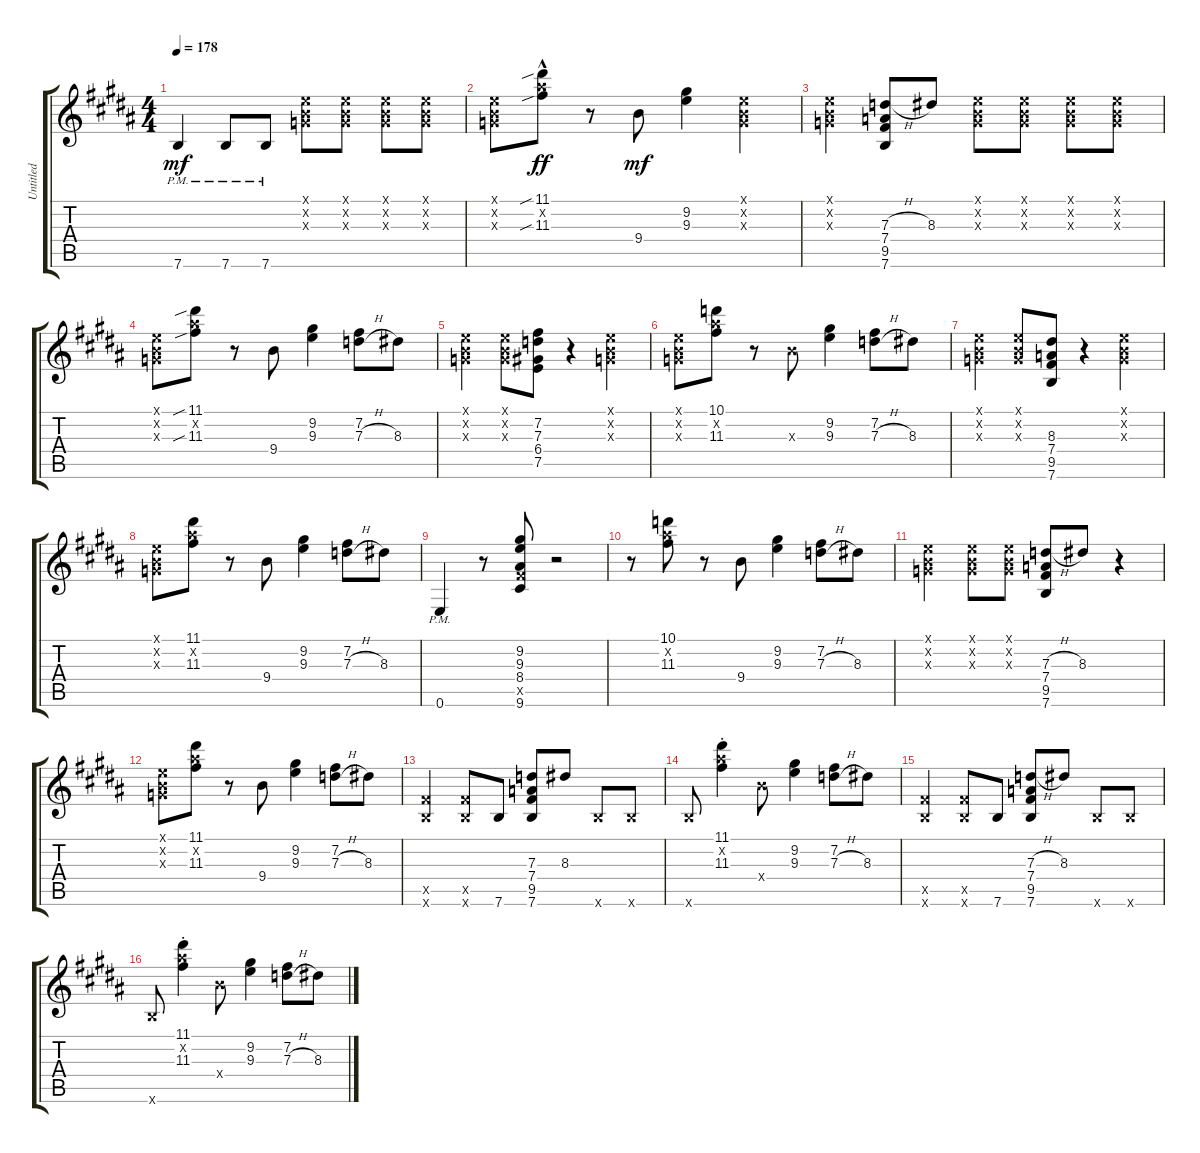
\track ("Untitled" "Untitled") {instrument electricguitarjazz}
\staff {score tabs}
\tuning (E4 B3 G3 D3 A2 E2) {hide}
\ts (4 4)
\tempo 178
\clef g2
\ks g#minor
7.6{pm}.4{dy mf} 7.6{pm}.8 7.6{pm}.8 (0.1{x} 0.2{x} 0.3{x}).8 (0.1{x} 0.2{x} 0.3{x}).8 (0.1{x} 0.2{x} 0.3{x}).8 (0.1{x} 0.2{x} 0.3{x}).8 |
\ks b
(0.1{x} 0.2{x} 0.3{x}).8 (11.1{sib hac} 11.2{hac x} 11.3{sib hac}).8{dy ff} r.8 9.4.8{dy mf} (9.2 9.3).4 (0.1{x} 0.2{x} 0.3{x}).4 |
\ks g#minor
(0.1{x} 0.2{x} 0.3{x}).4 (7.3{h} 7.4 9.5 7.6).8 8.3.8 (0.1{x} 0.2{x} 0.3{x}).8 (0.1{x} 0.2{x} 0.3{x}).8 (0.1{x} 0.2{x} 0.3{x}).8 (0.1{x} 0.2{x} 0.3{x}).8 |
(0.1{x} 0.2{x} 0.3{x}).8 (11.1{sib} 11.2{x} 11.3{sib}).8 r.8 9.4.8 (9.2 9.3).4 (7.2 7.3{h}).8 8.3.8 |
(0.1{x} 0.2{x} 0.3{x}).4 (0.1{x} 0.2{x} 0.3{x}).8 (7.2 7.3 6.4 7.5).8 r.4 (0.1{x} 0.2{x} 0.3{x}).4 |
(0.1{x} 0.2{x} 0.3{x}).8 (10.1 11.2{x} 11.3).8 r.8 4.3{x}.8 (9.2 9.3).4 (7.2 7.3{h}).8 8.3.8 |
\ks b
(0.1{x} 0.2{x} 0.3{x}).4 (0.1{x} 0.2{x} 0.3{x}).8 (8.3 7.4 9.5 7.6).8 r.4 (0.1{x} 0.2{x} 0.3{x}).4 |
\ks g#minor
(0.1{x} 0.2{x} 0.3{x}).8 (11.1 11.2{x} 11.3).8 r.8 9.4.8 (9.2 9.3).4 (7.2 7.3{h}).8 8.3.8 |
0.6{pm}.4 r.8 (9.2 9.3 8.4 9.5{x} 9.6).8 r.2 |
r.8 (10.1 11.2{x} 11.3).8 r.8 9.4.8 (9.2 9.3).4 (7.2 7.3{h}).8 8.3.8 |
(0.1{x} 0.2{x} 0.3{x}).4 (0.1{x} 0.2{x} 0.3{x}).8 (0.1{x} 0.2{x} 0.3{x}).8 (7.3{h} 7.4 9.5 7.6).8 8.3.8 r.4 |
\ks b
(0.1{x} 0.2{x} 0.3{x}).8 (11.1 11.2{x} 11.3).8 r.8 9.4.8 (9.2 9.3).4 (7.2 7.3{h}).8 8.3.8 |
\ks g#minor
(9.5{x} 7.6{x}).4 (9.5{x} 7.6{x}).8 7.6.8 (7.3 7.4 9.5 7.6).8 8.3.8 7.6{x}.8 7.6{x}.8 |
7.6{x}.8 (11.1{st} 11.2{st x} 11.3{st}).4 9.4{x}.8 (9.2 9.3).4 (7.2 7.3{h}).8 8.3.8 |
(9.5{x} 7.6{x}).4 (9.5{x} 7.6{x}).8 7.6.8 (7.3{h} 7.4 9.5 7.6).8 8.3.8 7.6{x}.8 7.6{x}.8 |
\ks b
7.6{x}.8 (11.1{st} 11.2{st x} 11.3{st}).4 9.4{x}.8 (9.2 9.3).4 (7.2 7.3{h}).8 8.3.8
